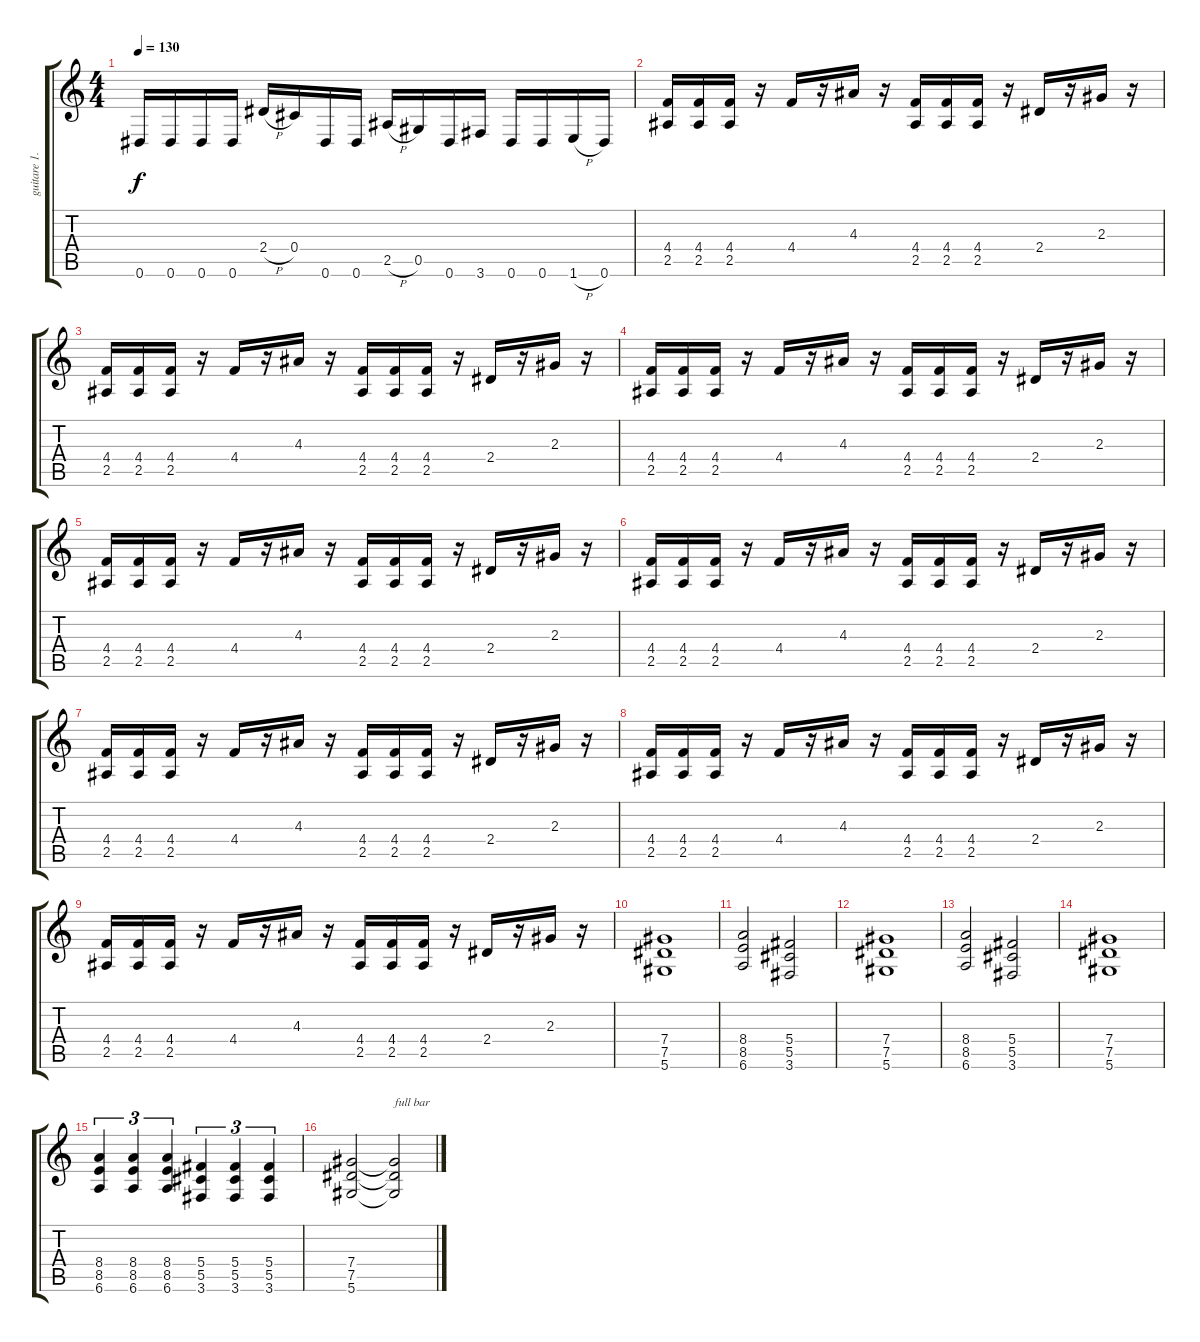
\track ("guitare 1." "guitare 1.") {instrument distortionguitar}
\staff {score tabs}
\tuning (Eb4 Bb3 Gb3 Db3 Ab2 Eb2) {hide}
\ts (4 4)
\tempo 130
\clef g2
\ks c
0.6.16{dy f} 0.6.16 0.6.16 0.6.16 2.4{h}.16 0.4.16 0.6.16 0.6.16 2.5{h}.16 0.5.16 0.6.16 3.6.16 0.6.16 0.6.16 1.6{h}.16 0.6.16 |
(4.4 2.5).16 (4.4 2.5).16 (4.4 2.5).16 r.16 4.4.16 r.16 4.3.16 r.16 (4.4 2.5).16 (4.4 2.5).16 (4.4 2.5).16 r.16 2.4.16 r.16 2.3.16 r.16 |
(4.4 2.5).16 (4.4 2.5).16 (4.4 2.5).16 r.16 4.4.16 r.16 4.3.16 r.16 (4.4 2.5).16 (4.4 2.5).16 (4.4 2.5).16 r.16 2.4.16 r.16 2.3.16 r.16 |
(4.4 2.5).16 (4.4 2.5).16 (4.4 2.5).16 r.16 4.4.16 r.16 4.3.16 r.16 (4.4 2.5).16 (4.4 2.5).16 (4.4 2.5).16 r.16 2.4.16 r.16 2.3.16 r.16 |
(4.4 2.5).16 (4.4 2.5).16 (4.4 2.5).16 r.16 4.4.16 r.16 4.3.16 r.16 (4.4 2.5).16 (4.4 2.5).16 (4.4 2.5).16 r.16 2.4.16 r.16 2.3.16 r.16 |
(4.4 2.5).16 (4.4 2.5).16 (4.4 2.5).16 r.16 4.4.16 r.16 4.3.16 r.16 (4.4 2.5).16 (4.4 2.5).16 (4.4 2.5).16 r.16 2.4.16 r.16 2.3.16 r.16 |
(4.4 2.5).16 (4.4 2.5).16 (4.4 2.5).16 r.16 4.4.16 r.16 4.3.16 r.16 (4.4 2.5).16 (4.4 2.5).16 (4.4 2.5).16 r.16 2.4.16 r.16 2.3.16 r.16 |
(4.4 2.5).16 (4.4 2.5).16 (4.4 2.5).16 r.16 4.4.16 r.16 4.3.16 r.16 (4.4 2.5).16 (4.4 2.5).16 (4.4 2.5).16 r.16 2.4.16 r.16 2.3.16 r.16 |
(4.4 2.5).16 (4.4 2.5).16 (4.4 2.5).16 r.16 4.4.16 r.16 4.3.16 r.16 (4.4 2.5).16 (4.4 2.5).16 (4.4 2.5).16 r.16 2.4.16 r.16 2.3.16 r.16 |
(7.4 7.5 5.6).1 |
(8.4 8.5 6.6).2 (5.4 5.5 3.6).2 |
(7.4 7.5 5.6).1 |
(8.4 8.5 6.6).2 (5.4 5.5 3.6).2 |
(7.4 7.5 5.6).1 |
(8.4 8.5 6.6).4{tu (3 2)} (8.4 8.5 6.6).4{tu (3 2)} (8.4 8.5 6.6).4{tu (3 2)} (5.4 5.5 3.6).4{tu (3 2)} (5.4 5.5 3.6).4{tu (3 2)} (5.4 5.5 3.6).4{tu (3 2)} |
(7.4 7.5 5.6).2 (7.4{t} 7.5{t} 5.6{t}).2{txt "full bar"}
